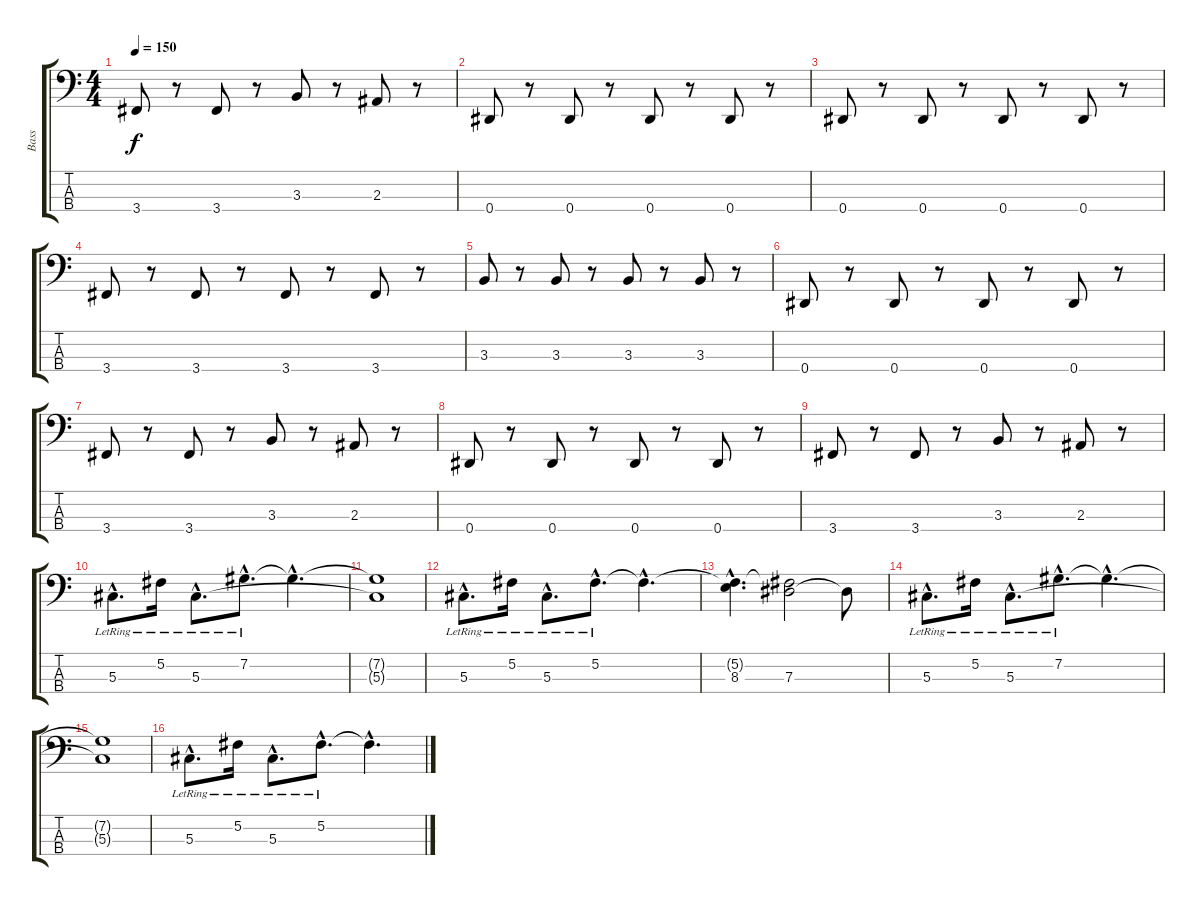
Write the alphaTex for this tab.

\track ("Bass" "Bass") {instrument electricbassfinger}
\staff {score tabs}
\tuning (Gb2 Db2 Ab1 Eb1) {hide}
\ts (4 4)
\tempo 150
\clef f4
\ks c
3.4.8{dy f} r.8 3.4.8 r.8 3.3.8 r.8 2.3.8 r.8 |
0.4.8 r.8 0.4.8 r.8 0.4.8 r.8 0.4.8 r.8 |
0.4.8 r.8 0.4.8 r.8 0.4.8 r.8 0.4.8 r.8 |
3.4.8 r.8 3.4.8 r.8 3.4.8 r.8 3.4.8 r.8 |
3.3.8 r.8 3.3.8 r.8 3.3.8 r.8 3.3.8 r.8 |
0.4.8 r.8 0.4.8 r.8 0.4.8 r.8 0.4.8 r.8 |
3.4.8 r.8 3.4.8 r.8 3.3.8 r.8 2.3.8 r.8 |
0.4.8 r.8 0.4.8 r.8 0.4.8 r.8 0.4.8 r.8 |
3.4.8 r.8 3.4.8 r.8 3.3.8 r.8 2.3.8 r.8 |
5.3{hac lr}.8{d} 5.2{lr}.16 5.3{hac lr}.8{d} 7.2{hac lr}.8{d} 7.2{hac t}.4{d} |
(7.2{t} 5.3{t}).1 |
5.3{hac lr}.8{d} 5.2{lr}.16 5.3{hac lr}.8{d} 5.2{hac lr}.8{d} 5.2{hac t}.4{d} |
(5.2{hac t} 8.3{hac}).4{d} (5.2{t} 7.3).2 7.3{t}.8 |
5.3{hac lr}.8{d} 5.2{lr}.16 5.3{hac lr}.8{d} 7.2{hac lr}.8{d} 7.2{hac t}.4{d} |
(7.2{t} 5.3{t}).1 |
5.3{hac lr}.8{d} 5.2{lr}.16 5.3{hac lr}.8{d} 5.2{hac lr}.8{d} 5.2{hac t}.4{d}
